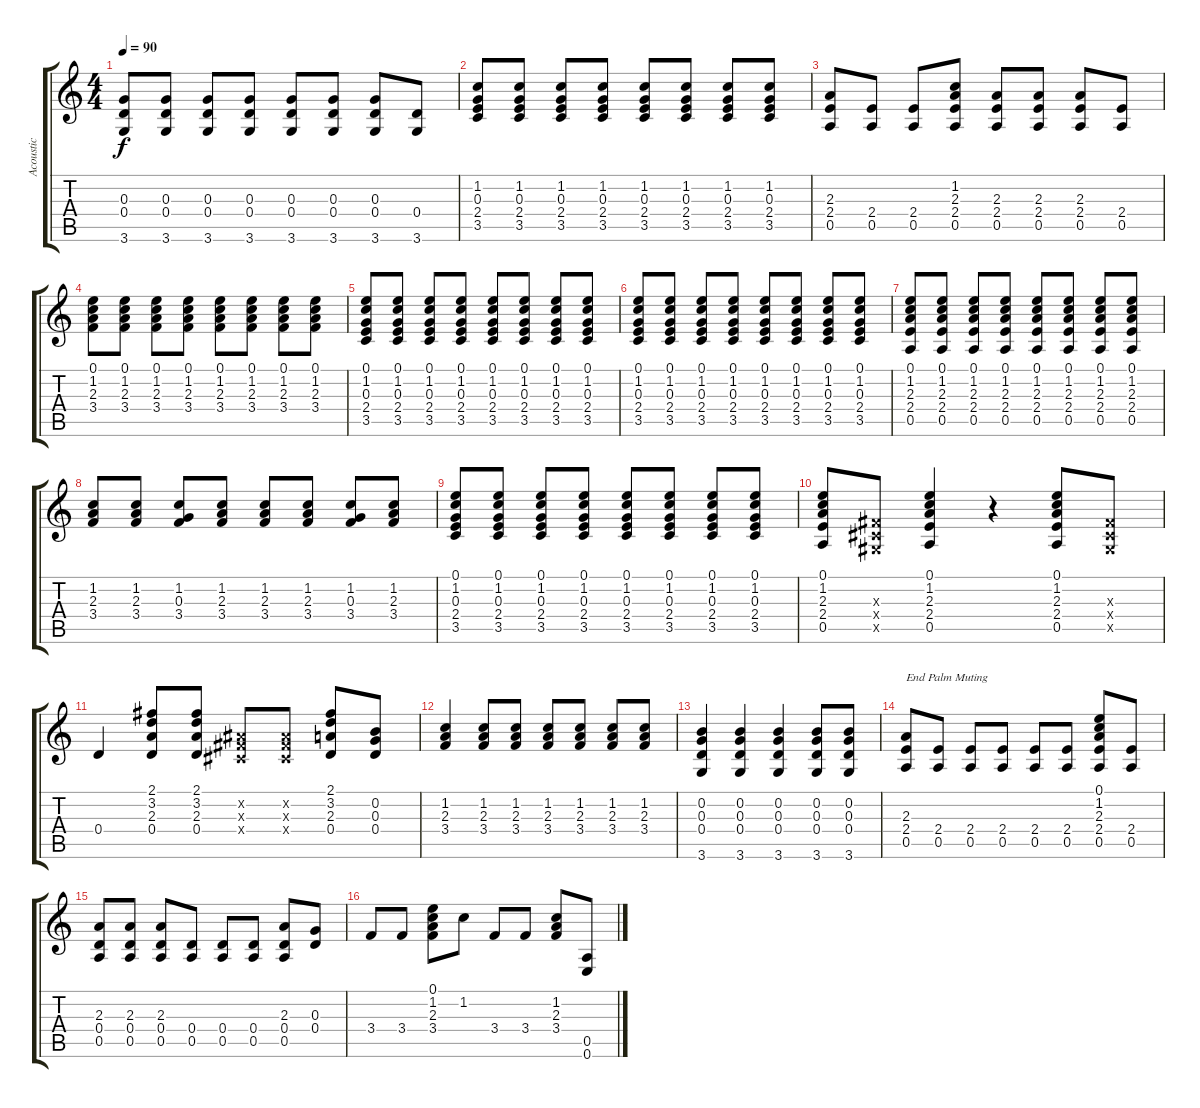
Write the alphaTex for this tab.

\track ("Acoustic" "Acoustic") {instrument acousticguitarsteel}
\staff {score tabs}
\tuning (E4 B3 G3 D3 A2 E2) {hide}
\ts (4 4)
\tempo 90
\clef g2
\ks c
(0.3 0.4 3.6).8{dy f} (0.3 0.4 3.6).8 (0.3 0.4 3.6).8 (0.3 0.4 3.6).8 (0.3 0.4 3.6).8 (0.3 0.4 3.6).8 (0.3 0.4 3.6).8 (0.4 3.6).8 |
(1.2 0.3 2.4 3.5).8 (1.2 0.3 2.4 3.5).8 (1.2 0.3 2.4 3.5).8 (1.2 0.3 2.4 3.5).8 (1.2 0.3 2.4 3.5).8 (1.2 0.3 2.4 3.5).8 (1.2 0.3 2.4 3.5).8 (1.2 0.3 2.4 3.5).8 |
(2.3 2.4 0.5).8 (2.4 0.5).8 (2.4 0.5).8 (1.2 2.3 2.4 0.5).8 (2.3 2.4 0.5).8 (2.3 2.4 0.5).8 (2.3 2.4 0.5).8 (2.4 0.5).8 |
(0.1 1.2 2.3 3.4).8 (0.1 1.2 2.3 3.4).8 (0.1 1.2 2.3 3.4).8 (0.1 1.2 2.3 3.4).8 (0.1 1.2 2.3 3.4).8 (0.1 1.2 2.3 3.4).8 (0.1 1.2 2.3 3.4).8 (0.1 1.2 2.3 3.4).8 |
(0.1 1.2 0.3 2.4 3.5).8 (0.1 1.2 0.3 2.4 3.5).8 (0.1 1.2 0.3 2.4 3.5).8 (0.1 1.2 0.3 2.4 3.5).8 (0.1 1.2 0.3 2.4 3.5).8 (0.1 1.2 0.3 2.4 3.5).8 (0.1 1.2 0.3 2.4 3.5).8 (0.1 1.2 0.3 2.4 3.5).8 |
(0.1 1.2 0.3 2.4 3.5).8 (0.1 1.2 0.3 2.4 3.5).8 (0.1 1.2 0.3 2.4 3.5).8 (0.1 1.2 0.3 2.4 3.5).8 (0.1 1.2 0.3 2.4 3.5).8 (0.1 1.2 0.3 2.4 3.5).8 (0.1 1.2 0.3 2.4 3.5).8 (0.1 1.2 0.3 2.4 3.5).8 |
(0.1 1.2 2.3 2.4 0.5).8 (0.1 1.2 2.3 2.4 0.5).8 (0.1 1.2 2.3 2.4 0.5).8 (0.1 1.2 2.3 2.4 0.5).8 (0.1 1.2 2.3 2.4 0.5).8 (0.1 1.2 2.3 2.4 0.5).8 (0.1 1.2 2.3 2.4 0.5).8 (0.1 1.2 2.3 2.4 0.5).8 |
(1.2 2.3 3.4).8 (1.2 2.3 3.4).8 (1.2 0.3 3.4).8 (1.2 2.3 3.4).8 (1.2 2.3 3.4).8 (1.2 2.3 3.4).8 (1.2 0.3 3.4).8 (1.2 2.3 3.4).8 |
(0.1 1.2 0.3 2.4 3.5).8 (0.1 1.2 0.3 2.4 3.5).8 (0.1 1.2 0.3 2.4 3.5).8 (0.1 1.2 0.3 2.4 3.5).8 (0.1 1.2 0.3 2.4 3.5).8 (0.1 1.2 0.3 2.4 3.5).8 (0.1 1.2 0.3 2.4 3.5).8 (0.1 1.2 0.3 2.4 3.5).8 |
(0.1 1.2 2.3 2.4 0.5).8 (-1.3{x} -1.4{x} -1.5{x}).8 (0.1 1.2 2.3 2.4 0.5).4 r.4 (0.1 1.2 2.3 2.4 0.5).8 (-1.3{x} -1.4{x} -1.5{x}).8 |
0.4.4 (2.1 3.2 2.3 0.4).8 (2.1 3.2 2.3 0.4).8 (-1.2{x} -1.3{x} -1.4{x}).8 (-1.2{x} -1.3{x} -1.4{x}).8 (2.1 3.2 2.3 0.4).8 (0.2 0.3 0.4).8 |
(1.2 2.3 3.4).4 (1.2 2.3 3.4).8 (1.2 2.3 3.4).8 (1.2 2.3 3.4).8 (1.2 2.3 3.4).8 (1.2 2.3 3.4).8 (1.2 2.3 3.4).8 |
(0.2 0.3 0.4 3.6).4 (0.2 0.3 0.4 3.6).4 (0.2 0.3 0.4 3.6).4 (0.2 0.3 0.4 3.6).8 (0.2 0.3 0.4 3.6).8 |
(2.3 2.4 0.5).8{txt "End Palm Muting"} (2.4 0.5).8 (2.4 0.5).8 (2.4 0.5).8 (2.4 0.5).8 (2.4 0.5).8 (0.1 1.2 2.3 2.4 0.5).8 (2.4 0.5).8 |
(2.3 0.4 0.5).8 (2.3 0.4 0.5).8 (2.3 0.4 0.5).8 (0.4 0.5).8 (0.4 0.5).8 (0.4 0.5).8 (2.3 0.4 0.5).8 (0.3 0.4).8 |
3.4.8 3.4.8 (0.1 1.2 2.3 3.4).8 1.2.8 3.4.8 3.4.8 (1.2 2.3 3.4).8 (0.5 0.6).8
